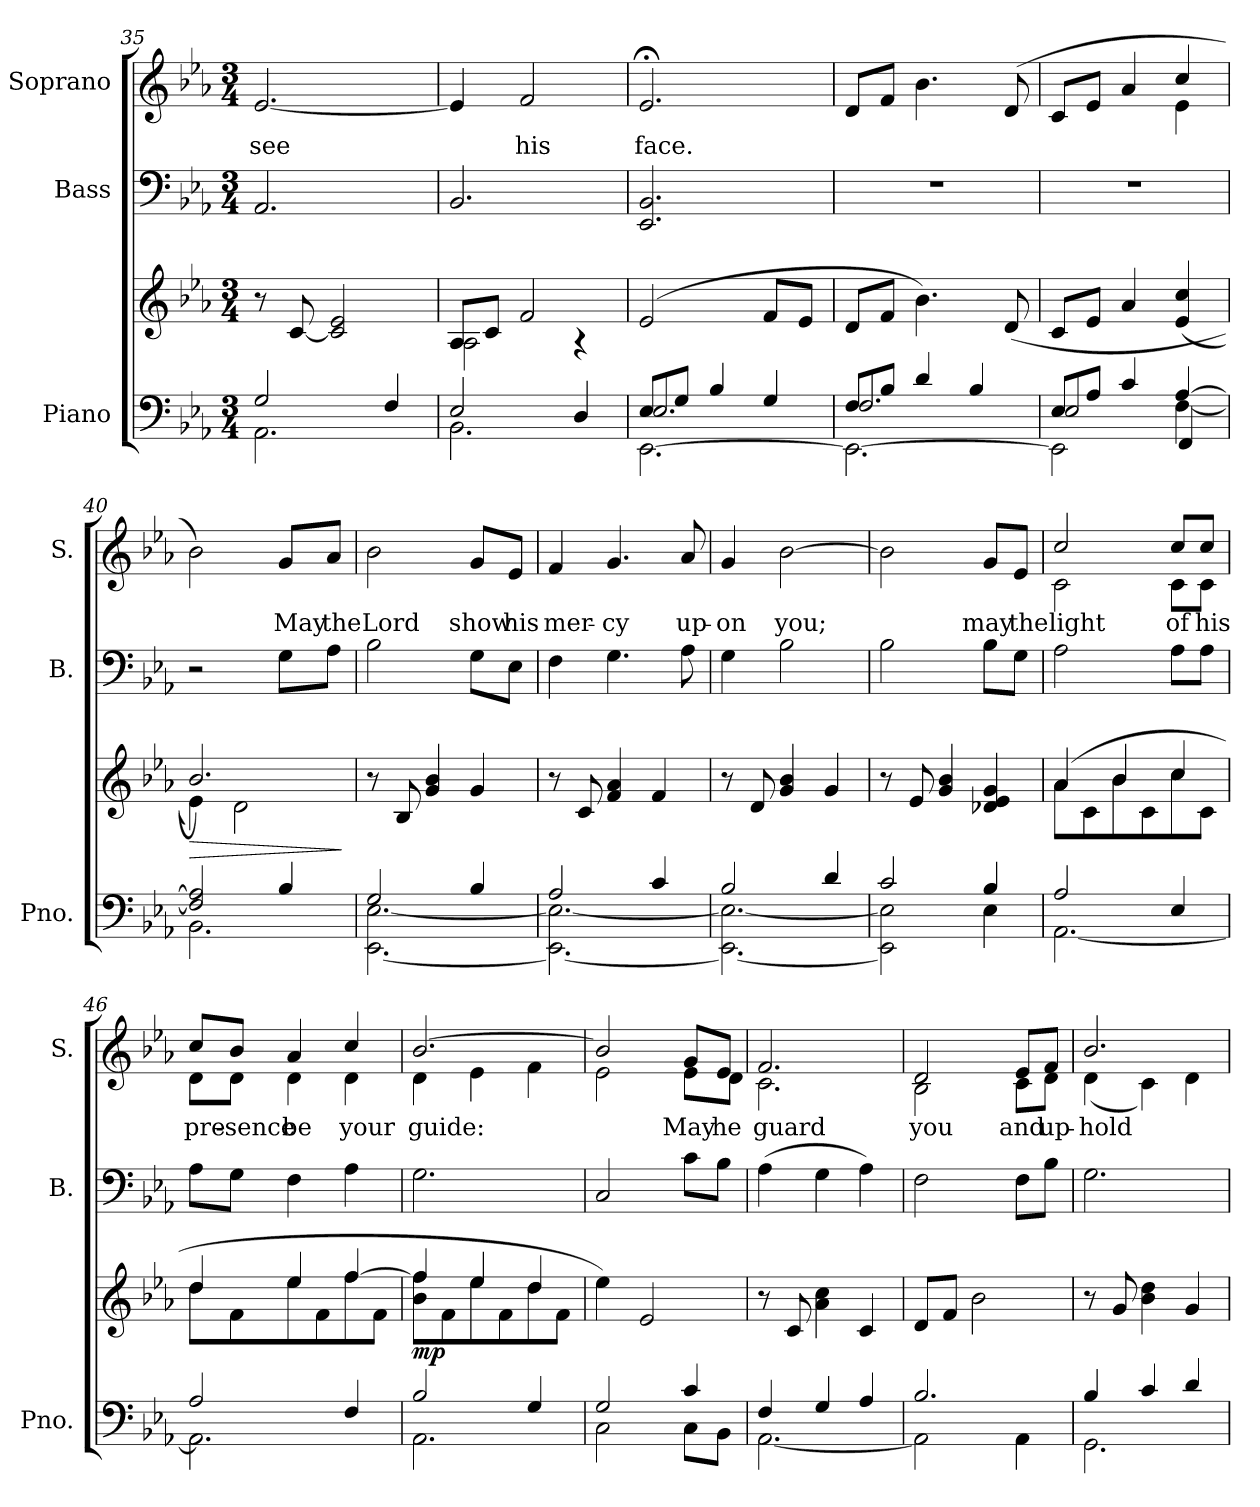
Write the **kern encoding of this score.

**kern	**kern	**dynam	**kern	**kern	**text
*part3	*part3	*part3	*part2	*part1	*part1
*staff4	*staff3	*staff3/4	*staff2	*staff1	*staff1
*I"Piano	*	*	*I"Bass	*I"Soprano	*
*I'Pno.	*	*	*I'B.	*I'S.	*
*clefF4	*clefG2	*	*clefF4	*clefG2	*
*k[b-e-a-]	*k[b-e-a-]	*	*k[b-e-a-]	*k[b-e-a-]	*
*M3/4	*M3/4	*	*M3/4	*M3/4	*
=35	=35	=35	=35	=35	=35
*^	*	*	*	*	*
!	!	!	!	!	!	!LO:LY:b
2G/	2.AA-\	8r	.	2.AA-/	[2.e-/	see
.	.	[8c/	.	.	.	.
.	.	2c/] 2e-/	.	.	.	.
4F/	.	.	.	.	.	.
=36	=36	=36	=36	=36	=36	=36
*	*	*^	*	*	*	*
2E-/	2.BB-\	8A-/L	2A-\	.	2.BB-/	4e-/]	.
.	.	8c/J	.	.	.	.	.
!	!	!	!	!	!	!	!LO:LY:b
.	.	2f/	.	.	.	2f/	his
4D/	.	.	4r	.	.	.	.
*v	*v	*	*	*	*	*	*
*	*v	*v	*	*	*	*
!!LO:PB:g=z
=37	=37	=37	=37	=37	=37
*	*	*	*	*MM45	*
*^	*^	*	*	*	*
*	*^	*	*	*	*	*	*
!	!	!	!	!	!	!	!	!LO:LY:b
*	*	*	*v	*v	*	*	*	*
8E-/L	2.E-/	[2.EE-\	(2e-/	.	2.EE-/ 2.BB-/	2.e-;</	face.
8G/J	.	.	.	.	.	.	.
4B-/	.	.	.	.	.	.	.
4G/	.	.	8f/L	.	.	.	.
.	.	.	8e-/J	.	.	.	.
=38	=38	=38	=38	=38	=38	=38	=38
*	*	*	*	*	*	*MM112	*
8F/L	2.F/	2.EE-\_	8d/L	.	2.r	8d/L	.
8B-/J	.	.	8f/J	.	.	8f/J	.
4d/	.	.	4.b-\)	.	.	4.b-\	.
4B-/	.	.	.	.	.	.	.
.	.	.	(8d/	.	.	(8d/	.
=39	=39	=39	=39	=39	=39	=39	=39
*	*	*	*	*	*	*^	*
8E-/L	2E-/	2EE-\]	8c/L	.	2.r	8c/L	2ryy	.
8A-/J	.	.	8e-/J	.	.	8e-/J	.	.
4c/	.	.	4a-/	.	.	4a-/	.	.
[4A-/	[4F\	4FF/	(4e-/ 4cc/	.	.	4cc/	4e-\	.
=40	=40	=40	=40	=40	=40	=40	=40	=40
!	!	!	!	!LO:HP:b	!	!	!	!
*	*v	*v	*^	*	*	*v	*v	*
2F/] 2A-/]	2.BB-\	2.b-/)	4e-\)	>	2r	2b-\)	.
.	.	.	2d\	.	.	.	.
!	!	!	!	!	!	!	!LO:LY:b
4B-/	.	.	.	.	8G\L	8g/L	May
!	!	!	!	!	!	!	!LO:LY:b
.	.	.	.	.	8A-\J	8a-/J	the
*v	*v	*	*	*	*	*	*
*	*v	*v	*	*	*	*
.	.	]	.	.	.
=41	=41	=41	=41	=41	=41
*^	*	*	*	*	*
!	!	!	!	!	!	!LO:LY:b
2G/	[2.EE-\ [2.E-\	8r	.	2B-\	2b-\	Lord
.	.	8B-/	.	.	.	.
.	.	4g/ 4b-/	.	.	.	.
!	!	!	!	!	!	!LO:LY:b
4B-/	.	4g/	.	8G\L	8g/L	show
!	!	!	!	!	!	!LO:LY:b
.	.	.	.	8E-\J	8e-/J	his
!!LO:LB:g=z
=42	=42	=42	=42	=42	=42	=42
!	!	!	!	!	!	!LO:LY:b
2A-/	2.EE-\_ 2.E-\_	8r	.	4F\	4f/	mer-
.	.	8c/	.	.	.	.
!	!	!	!	!	!	!LO:LY:b
.	.	4f/ 4a-/	.	4.G\	4.g/	-cy
4c/	.	4f/	.	.	.	.
!	!	!	!	!	!	!LO:LY:b
.	.	.	.	8A-\	8a-/	up-
=43	=43	=43	=43	=43	=43	=43
!	!	!	!	!	!	!LO:LY:b
2B-/	2.EE-\_ 2.E-\_	8r	.	4G\	4g/	-on
.	.	8d/	.	.	.	.
!	!	!	!	!	!	!LO:LY:b
.	.	4g/ 4b-/	.	2B-\	[2b-\	you;
4d/	.	4g/	.	.	.	.
=44	=44	=44	=44	=44	=44	=44
2c/	2EE-\] 2E-\]	8r	.	2B-\	2b-\]	.
.	.	8e-/	.	.	.	.
.	.	4g/ 4b-/	.	.	.	.
!	!	!	!	!	!	!LO:LY:b
4B-/	4E-\	4d-X/ 4e-/ 4g/	.	8B-\L	8g/L	may
!	!	!	!	!	!	!LO:LY:b
.	.	.	.	8G\J	8e-/J	the
=45	=45	=45	=45	=45	=45	=45
*	*	*^	*	*	*	*
!	!	!	!	!	!	!	!LO:LY:b
*	*	*	*	*	*	*^	*
2A-/	[2.AA-\	(4a-/	8a-\L	.	2A-\	2cc/	2c\	light
.	.	.	8c\	.	.	.	.	.
.	.	4b-/	8b-\	.	.	.	.	.
.	.	.	8c\	.	.	.	.	.
!	!	!	!	!	!	!	!	!LO:LY:b
4E-/	.	4cc/	8cc\	.	8A-\L	8cc/L	8c\L	of
!	!	!	!	!	!	!	!	!LO:LY:b
.	.	.	8c\J	.	8A-\J	8cc/J	8c\J	his
!!LO:PB:g=z	!!
=46	=46	=46	=46	=46	=46	=46	=46	=46
!	!	!	!	!	!	!	!	!LO:LY:b
2A-/	2.AA-\]	4dd/	8dd\L	.	8A-\L	8cc/L	8d\L	pre-
!	!	!	!	!	!	!	!	!LO:LY:b
.	.	.	8f\	.	8G\J	8b-/J	8d\J	-sence
!	!	!	!	!	!	!	!	!LO:LY:b
.	.	4ee-/	8ee-\	.	4F\	4a-/	4d\	be
.	.	.	8f\	.	.	.	.	.
!	!	!	!	!	!	!	!	!LO:LY:b
4F/	.	[4ff/	8ff\	.	4A-\	4cc/	4d\	your
.	.	.	8f\J	.	.	.	.	.
=47	=47	=47	=47	=47	=47	=47	=47	=47
!	!	!	!	!LO:DY:b	!	!	!	!LO:LY:b
2B-/	2.AA-\	4ff/]	8b-\ 8ff\L	mp	2.G\	[2.b-/	4d\	guide:
.	.	.	8f\	.	.	.	.	.
.	.	4ee-/	8ee-\	.	.	.	4e-\	.
.	.	.	8f\	.	.	.	.	.
4G/	.	4dd/	8dd\	.	.	.	4f\	.
.	.	.	8f\J	.	.	.	.	.
*	*	*v	*v	*	*	*	*	*
=48	=48	=48	=48	=48	=48	=48	=48
2G/	2C\	4ee-\)	.	2C/	2b-/]	2e-\	.
.	.	2e-/	.	.	.	.	.
!	!	!	!	!	!	!	!LO:LY:b
4c/	8C\L	.	.	8c\L	8g/L	8e-\L	May
!	!	!	!	!	!	!	!LO:LY:b
.	8BB-\J	.	.	8B-\J	8e-/J	8d\J	he
=49	=49	=49	=49	=49	=49	=49	=49
!	!	!	!	!	!	!	!LO:LY:b
4F/	[2.AA-\	8r	.	(4A-\	2.f/	2.c\	guard
.	.	8c/	.	.	.	.	.
4G/	.	4a-\ 4cc\	.	4G\	.	.	.
4A-/	.	4c/	.	4A-\)	.	.	.
=50	=50	=50	=50	=50	=50	=50	=50
!	!	!	!	!	!	!	!LO:LY:b
2.B-/	2AA-\]	8d/L	.	2F\	2d/	2B-\	you
.	.	8f/J	.	.	.	.	.
.	.	2b-\	.	.	.	.	.
!	!	!	!	!	!	!	!LO:LY:b
.	4AA-\	.	.	8F\L	8e-/L	8c\L	and
!	!	!	!	!	!	!	!LO:LY:b
.	.	.	.	8B-\J	8f/J	8d\J	up-
!!LO:LB:g=z	!!
=51	=51	=51	=51	=51	=51	=51	=51
!	!	!	!	!	!	!	!LO:LY:b
4B-/	2.GG\	8r	.	2.G\	2.b-/	(4d\	-hold
.	.	8g/	.	.	.	.	.
4c/	.	4b-\ 4dd\	.	.	.	4c\)	.
4d/	.	4g/	.	.	.	4d\	.
*v	*v	*	*	*	*v	*v	*
=	=	=	=	=	=
*-	*-	*-	*-	*-	*-
